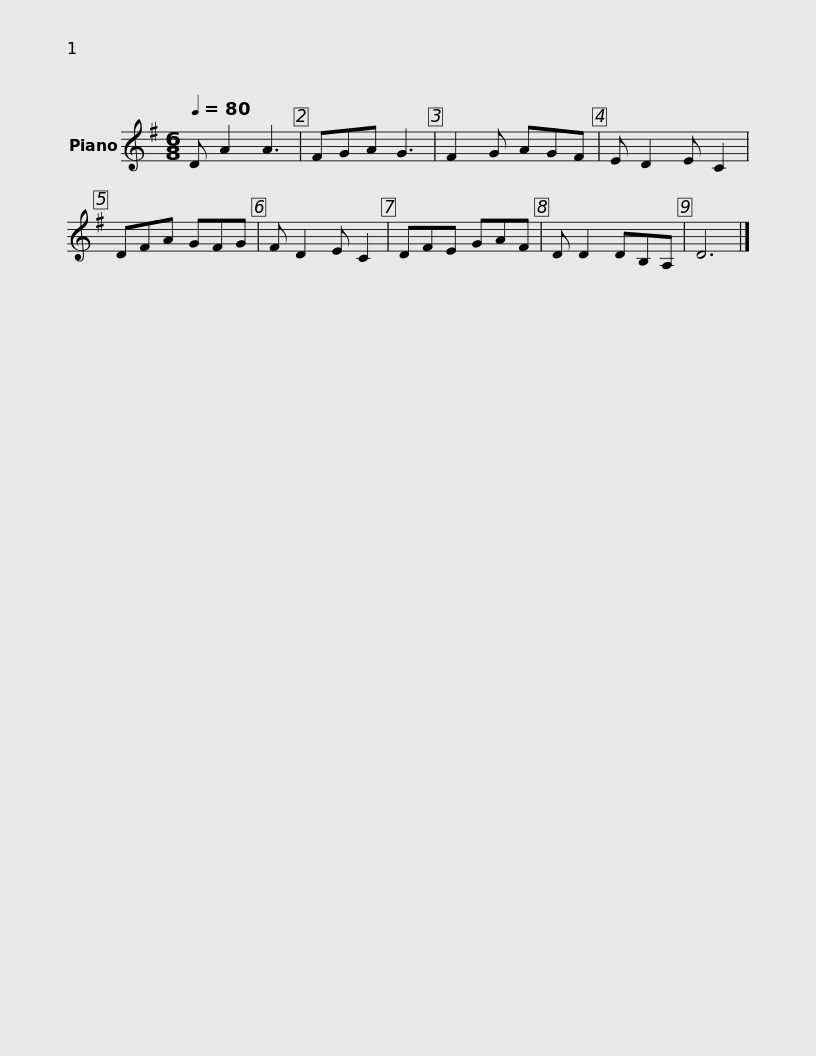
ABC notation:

X:1
L:1/8
Q:1/4=80
M:6/8
I:linebreak $
K:G
V:1 treble
V:1
 D A2 A3 | FGA G3 | F2 G AGF | E D2 E C2 | DFA GFG | %5
 F D2 E C2 | DFE GAF | D D2 DB,A, |$ D6 |] %9
